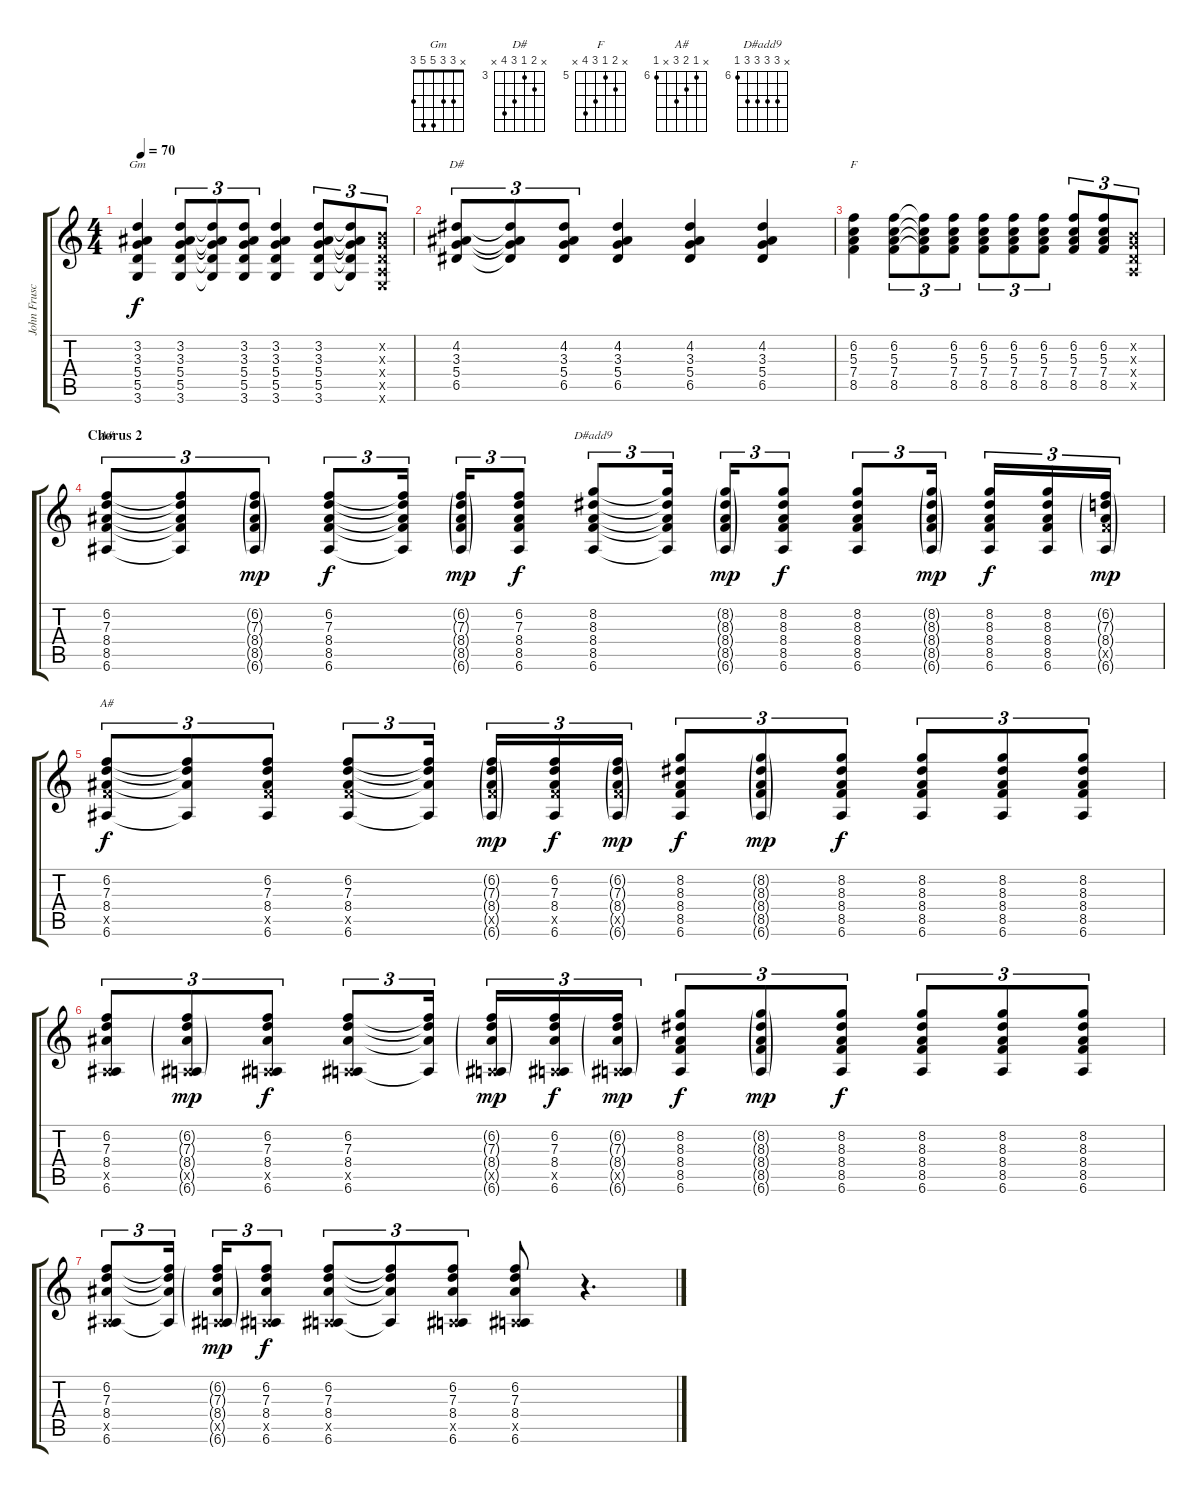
\track ("John Frusciante - Guitar" "John Frusc") {instrument electricguitarclean}
\staff {score tabs}
\tuning (E4 B3 G3 D3 A2 E2) {hide}
\chord ("Gm" x 3 3 5 5 3)
\chord ("D#" x 4 3 5 6 x) {firstfret 3}
\chord ("F" x 6 5 7 8 x) {firstfret 5}
\chord ("A#" x 6 7 8 8 6) {firstfret 6}
\chord ("D#add9" x 8 8 8 8 6) {firstfret 6}
\chord ("A#" x 6 7 8 x 6) {firstfret 6}
\ts (4 4)
\tempo 70
\clef g2
\ks c
(3.2 3.3 5.4 5.5 3.6).4{ch "Gm" dy f} (3.2 3.3 5.4 5.5 3.6).8{tu (3 2)} (3.2{t} 3.3{t} 5.4{t} 5.5{t} 3.6{t}).8{tu (3 2)} (3.2 3.3 5.4 5.5 3.6).8{tu (3 2)} (3.2 3.3 5.4 5.5 3.6).4 (3.2 3.3 5.4 5.5 3.6).8{tu (3 2)} (3.2{t} 3.3{t} 5.4{t} 5.5{t} 3.6{t}).8{tu (3 2)} (0.2{x} 0.3{x} 0.4{x} 0.5{x} 0.6{x}).8{tu (3 2)} |
(4.2 3.3 5.4 6.5).8{tu (3 2) ch "D#"} (4.2{t} 3.3{t} 5.4{t} 6.5{t}).8{tu (3 2)} (4.2 3.3 5.4 6.5).8{tu (3 2)} (4.2 3.3 5.4 6.5).4 (4.2 3.3 5.4 6.5).4 (4.2 3.3 5.4 6.5).4 |
(6.2 5.3 7.4 8.5).4{ch "F"} (6.2 5.3 7.4 8.5).8{tu (3 2)} (6.2{t} 5.3{t} 7.4{t} 8.5{t}).8{tu (3 2)} (6.2 5.3 7.4 8.5).8{tu (3 2)} (6.2 5.3 7.4 8.5).8{tu (3 2)} (6.2 5.3 7.4 8.5).8{tu (3 2)} (6.2 5.3 7.4 8.5).8{tu (3 2)} (6.2 5.3 7.4 8.5).8{tu (3 2)} (6.2 5.3 7.4 8.5).8{tu (3 2)} (0.2{x} 0.3{x} 0.4{x} 0.5{x}).8{tu (3 2)} |
\section ("" "Chorus 2")
(6.2 7.3 8.4 8.5 6.6).8{tu (3 2) ch "A#"} (6.2{t} 7.3{t} 8.4{t} 8.5{t} 6.6{t}).8{tu (3 2)} (6.2{g} 7.3{g} 8.4{g} 8.5{g} 6.6{g}).8{tu (3 2) dy mp} (6.2 7.3 8.4 8.5 6.6).8{tu (3 2) dy f} (6.2{t} 7.3{t} 8.4{t} 8.5{t} 6.6{t}).16{tu (3 2)} (6.2{g} 7.3{g} 8.4{g} 8.5{g} 6.6{g}).16{tu (3 2) dy mp} (6.2 7.3 8.4 8.5 6.6).8{tu (3 2) dy f} (8.2 8.3 8.4 8.5 6.6).8{tu (3 2) ch "D#add9"} (8.2{t} 8.3{t} 8.4{t} 8.5{t} 6.6{t}).16{tu (3 2)} (8.2{g} 8.3{g} 8.4{g} 8.5{g} 6.6{g}).16{tu (3 2) dy mp} (8.2 8.3 8.4 8.5 6.6).8{tu (3 2) dy f} (8.2 8.3 8.4 8.5 6.6).8{tu (3 2)} (8.2{g} 8.3{g} 8.4{g} 8.5{g} 6.6{g}).16{tu (3 2) dy mp} (8.2 8.3 8.4 8.5 6.6).16{tu (3 2) dy f} (8.2 8.3 8.4 8.5 6.6).16{tu (3 2)} (6.2{g} 7.3{g} 8.4{g} 8.5{g x} 6.6{g}).16{tu (3 2) dy mp} |
(6.2 7.3 8.4 8.5{x} 6.6).8{tu (3 2) ch "A#" dy f} (6.2{t} 7.3{t} 8.4{t} 6.6{t}).8{tu (3 2)} (6.2 7.3 8.4 8.5{x} 6.6).8{tu (3 2)} (6.2 7.3 8.4 8.5{x} 6.6).8{tu (3 2)} (6.2{t} 7.3{t} 8.4{t} 6.6{t}).16{tu (3 2)} (6.2{g} 7.3{g} 8.4{g} 8.5{g x} 6.6{g}).16{tu (3 2) dy mp} (6.2 7.3 8.4 8.5{x} 6.6).16{tu (3 2) dy f} (6.2{g} 7.3{g} 8.4{g} 8.5{g x} 6.6{g}).16{tu (3 2) dy mp} (8.2 8.3 8.4 8.5 6.6).8{tu (3 2) dy f} (8.2{g} 8.3{g} 8.4{g} 8.5{g} 6.6{g}).8{tu (3 2) dy mp} (8.2 8.3 8.4 8.5 6.6).8{tu (3 2) dy f} (8.2 8.3 8.4 8.5 6.6).8{tu (3 2)} (8.2 8.3 8.4 8.5 6.6).8{tu (3 2)} (8.2 8.3 8.4 8.5 6.6).8{tu (3 2)} |
(6.2 7.3 8.4 0.5{x} 6.6).8{tu (3 2)} (6.2{g} 7.3{g} 8.4{g} 0.5{g x} 6.6{g}).8{tu (3 2) dy mp} (6.2 7.3 8.4 0.5{x} 6.6).8{tu (3 2) dy f} (6.2 7.3 8.4 0.5{x} 6.6).8{tu (3 2)} (6.2{t} 7.3{t} 8.4{t} 6.6{t}).16{tu (3 2)} (6.2{g} 7.3{g} 8.4{g} 0.5{g x} 6.6{g}).16{tu (3 2) dy mp} (6.2 7.3 8.4 0.5{x} 6.6).16{tu (3 2) dy f} (6.2{g} 7.3{g} 8.4{g} 0.5{g x} 6.6{g}).16{tu (3 2) dy mp} (8.2 8.3 8.4 8.5 6.6).8{tu (3 2) dy f} (8.2{g} 8.3{g} 8.4{g} 8.5{g} 6.6{g}).8{tu (3 2) dy mp} (8.2 8.3 8.4 8.5 6.6).8{tu (3 2) dy f} (8.2 8.3 8.4 8.5 6.6).8{tu (3 2)} (8.2 8.3 8.4 8.5 6.6).8{tu (3 2)} (8.2 8.3 8.4 8.5 6.6).8{tu (3 2)} |
(6.2 7.3 8.4 0.5{x} 6.6).8{tu (3 2)} (6.2{t} 7.3{t} 8.4{t} 6.6{t}).16{tu (3 2)} (6.2{g} 7.3{g} 8.4{g} 0.5{g x} 6.6{g}).16{tu (3 2) dy mp} (6.2 7.3 8.4 0.5{x} 6.6).8{tu (3 2) dy f} (6.2 7.3 8.4 0.5{x} 6.6).8{tu (3 2)} (6.2{t} 7.3{t} 8.4{t} 6.6{t}).8{tu (3 2)} (6.2 7.3 8.4 0.5{x} 6.6).8{tu (3 2)} (6.2 7.3 8.4 0.5{x} 6.6).8 r.4{d}
